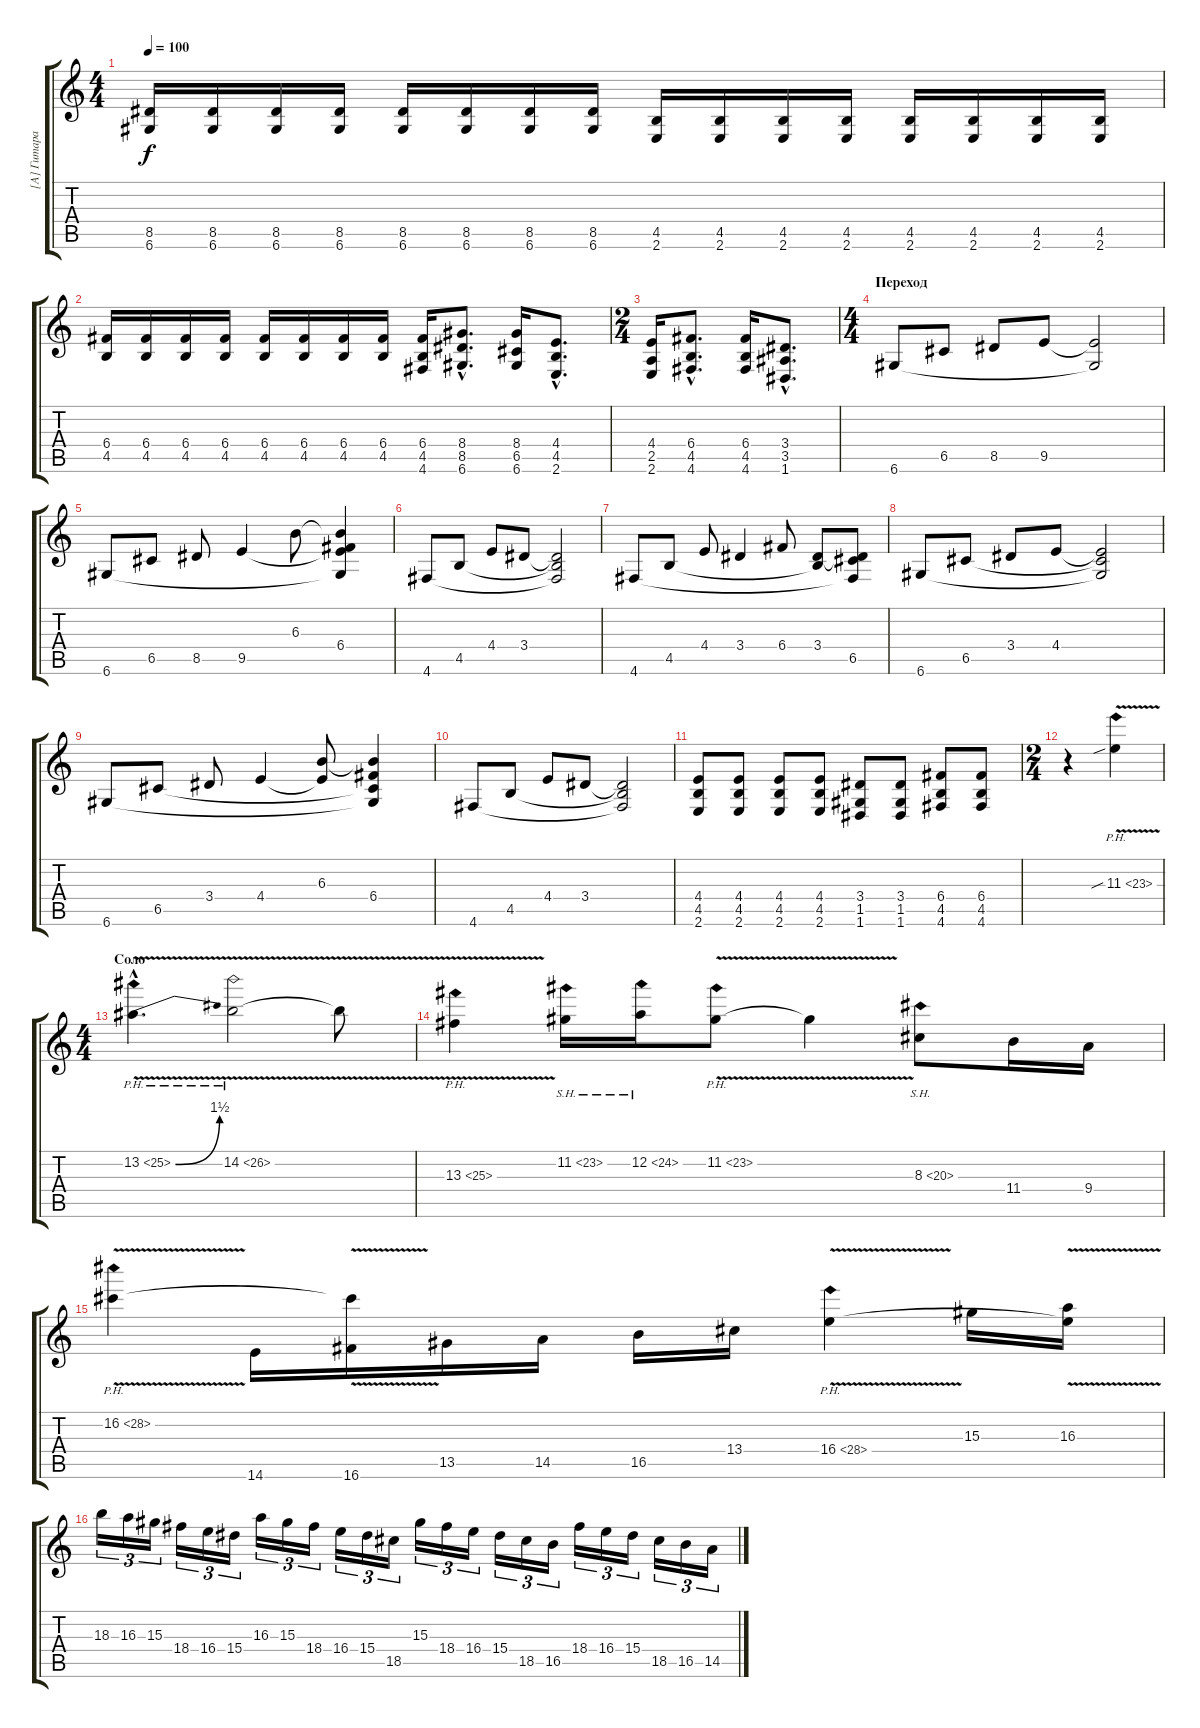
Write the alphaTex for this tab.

\track ("[A] Гитара [Alex]" "[A] Гитара") {instrument distortionguitar}
\staff {score tabs}
\tuning (D4 A3 F3 C3 G2 D2) {hide}
\ts (4 4)
\tempo 100
\clef g2
\ks c
(8.5 6.6).16{dy f} (8.5 6.6).16 (8.5 6.6).16 (8.5 6.6).16 (8.5 6.6).16 (8.5 6.6).16 (8.5 6.6).16 (8.5 6.6).16 (4.5 2.6).16 (4.5 2.6).16 (4.5 2.6).16 (4.5 2.6).16 (4.5 2.6).16 (4.5 2.6).16 (4.5 2.6).16 (4.5 2.6).16 |
(6.4 4.5).16 (6.4 4.5).16 (6.4 4.5).16 (6.4 4.5).16 (6.4 4.5).16 (6.4 4.5).16 (6.4 4.5).16 (6.4 4.5).16 (6.4 4.5 4.6).16 (8.4{hac} 8.5{hac} 6.6{hac}).8{d} (8.4 6.5 6.6).16 (4.4{hac} 4.5{hac} 2.6{hac}).8{d} |
\ts (2 4)
(4.4 2.5 2.6).16 (6.4{hac} 4.5{hac} 4.6{hac}).8{d} (6.4 4.5 4.6).16 (3.4{hac} 3.5{hac} 1.6{hac}).8{d} |
\ts (4 4)
\section ("" "Переход")
6.6.8{instrument acousticguitarsteel} 6.5.8 8.5.8 9.5.8 (9.5{t} 6.6{t}).2 |
6.6.8 6.5.8 8.5.8 9.5.4 6.3.8 (6.3{t} 6.4 9.5{t} 6.6{t}).4 |
4.6.8 4.5.8 4.4.8 3.4.8 (3.4{t} 4.5{t} 4.6{t}).2 |
4.6.8 4.5.8 4.4.8 3.4.4 6.4.8 (3.4 4.5{t}).8 (3.4{t} 6.5 4.6{t}).8 |
6.6.8 6.5.8 3.4.8 4.4.8 (4.4{t} 6.5{t} 6.6{t}).2 |
6.6.8 6.5.8 3.4.8 4.4.4 (6.3 4.4{t}).8 (6.3{t} 6.4 6.5{t} 6.6{t}).4 |
4.6.8 4.5.8 4.4.8 3.4.8 (3.4{t} 4.5{t} 4.6{t}).2 |
(4.4 4.5 2.6).8{instrument distortionguitar} (4.4 4.5 2.6).8 (4.4 4.5 2.6).8 (4.4 4.5 2.6).8 (3.4 1.5 1.6).8 (3.4 1.5 1.6).8 (6.4 4.5 4.6).8 (6.4 4.5 4.6).8 |
\ts (2 4)
r.4 11.3{ph 12 v sib}.4 |
\ts (4 4)
\section ("" "Соло")
13.2{be (bend 0 0 60 6) ph 12 v hac}.4{d} 14.2{ph 12 v}.2 14.2{t}.8 |
13.3{ph 12 v}.4 11.2{sh 12}.16 12.2{sh 12}.16 11.2{ph 12 v}.8 11.2{t}.4 8.3{sh 12}.8 11.4.16 9.4.16 |
16.2{ph 12 v}.4 14.6.16 (16.2{t} 16.6).16 13.5.16 14.5.16 16.5.16 13.4.16 16.4{ph 12 v}.4 15.3.16 (16.3 16.4{t}).16 |
18.3.16{tu (3 2)} 16.3.16{tu (3 2)} 15.3.16{tu (3 2)} 18.4.16{tu (3 2)} 16.4.16{tu (3 2)} 15.4.16{tu (3 2)} 16.3.16{tu (3 2)} 15.3.16{tu (3 2)} 18.4.16{tu (3 2)} 16.4.16{tu (3 2)} 15.4.16{tu (3 2)} 18.5.16{tu (3 2)} 15.3.16{tu (3 2)} 18.4.16{tu (3 2)} 16.4.16{tu (3 2)} 15.4.16{tu (3 2)} 18.5.16{tu (3 2)} 16.5.16{tu (3 2)} 18.4.16{tu (3 2)} 16.4.16{tu (3 2)} 15.4.16{tu (3 2)} 18.5.16{tu (3 2)} 16.5.16{tu (3 2)} 14.5.16{tu (3 2)}
